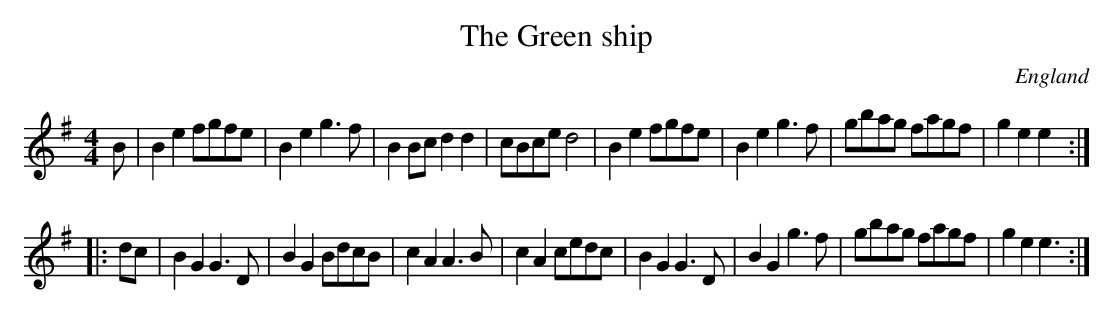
X:1
T:Green ship, The
O:England
M:4/4
K:Em
B|\
B2e2 fgfe | B2e2 g3f | B2Bc d2d2 | cBce d4 |\
B2e2 fgfe | B2e2 g3f | gbag fagf | g2e2 e2 :|*
|:dc | \
B2G2 G3D | B2G2 BdcB | c2A2 A3B | c2A2 cedc |\
B2G2 G3D | B2G2 g3f | gbag fagf | g2e2 e3 :|**
